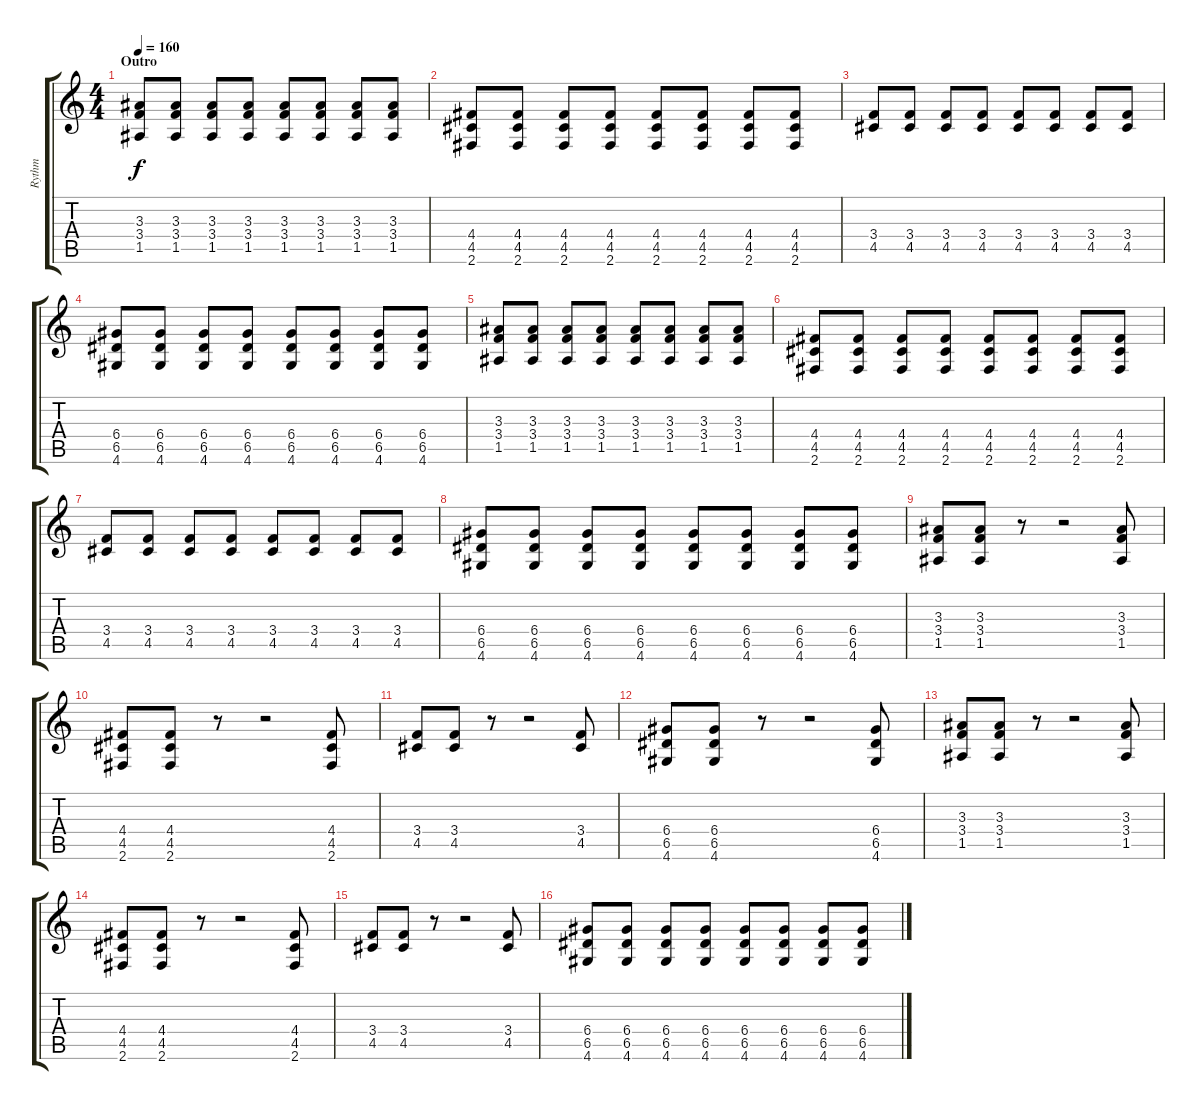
\track ("Rythm" "Rythm") {instrument distortionguitar}
\staff {score tabs}
\tuning (E4 B3 G3 D3 A2 E2) {hide}
\ts (4 4)
\section ("" "Outro")
\tempo 160
\clef g2
\ks c
(3.3 3.4 1.5).8{dy f} (3.3 3.4 1.5).8 (3.3 3.4 1.5).8 (3.3 3.4 1.5).8 (3.3 3.4 1.5).8 (3.3 3.4 1.5).8 (3.3 3.4 1.5).8 (3.3 3.4 1.5).8 |
(4.4 4.5 2.6).8 (4.4 4.5 2.6).8 (4.4 4.5 2.6).8 (4.4 4.5 2.6).8 (4.4 4.5 2.6).8 (4.4 4.5 2.6).8 (4.4 4.5 2.6).8 (4.4 4.5 2.6).8 |
(3.4 4.5).8 (3.4 4.5).8 (3.4 4.5).8 (3.4 4.5).8 (3.4 4.5).8 (3.4 4.5).8 (3.4 4.5).8 (3.4 4.5).8 |
(6.4 6.5 4.6).8 (6.4 6.5 4.6).8 (6.4 6.5 4.6).8 (6.4 6.5 4.6).8 (6.4 6.5 4.6).8 (6.4 6.5 4.6).8 (6.4 6.5 4.6).8 (6.4 6.5 4.6).8 |
(3.3 3.4 1.5).8 (3.3 3.4 1.5).8 (3.3 3.4 1.5).8 (3.3 3.4 1.5).8 (3.3 3.4 1.5).8 (3.3 3.4 1.5).8 (3.3 3.4 1.5).8 (3.3 3.4 1.5).8 |
(4.4 4.5 2.6).8 (4.4 4.5 2.6).8 (4.4 4.5 2.6).8 (4.4 4.5 2.6).8 (4.4 4.5 2.6).8 (4.4 4.5 2.6).8 (4.4 4.5 2.6).8 (4.4 4.5 2.6).8 |
(3.4 4.5).8 (3.4 4.5).8 (3.4 4.5).8 (3.4 4.5).8 (3.4 4.5).8 (3.4 4.5).8 (3.4 4.5).8 (3.4 4.5).8 |
(6.4 6.5 4.6).8 (6.4 6.5 4.6).8 (6.4 6.5 4.6).8 (6.4 6.5 4.6).8 (6.4 6.5 4.6).8 (6.4 6.5 4.6).8 (6.4 6.5 4.6).8 (6.4 6.5 4.6).8 |
(3.3 3.4 1.5).8 (3.3 3.4 1.5).8 r.8 r.2 (3.3 3.4 1.5).8 |
(4.4 4.5 2.6).8 (4.4 4.5 2.6).8 r.8 r.2 (4.4 4.5 2.6).8 |
(3.4 4.5).8 (3.4 4.5).8 r.8 r.2 (3.4 4.5).8 |
(6.4 6.5 4.6).8 (6.4 6.5 4.6).8 r.8 r.2 (6.4 6.5 4.6).8 |
(3.3 3.4 1.5).8 (3.3 3.4 1.5).8 r.8 r.2 (3.3 3.4 1.5).8 |
(4.4 4.5 2.6).8 (4.4 4.5 2.6).8 r.8 r.2 (4.4 4.5 2.6).8 |
(3.4 4.5).8 (3.4 4.5).8 r.8 r.2 (3.4 4.5).8 |
(6.4 6.5 4.6).8 (6.4 6.5 4.6).8 (6.4 6.5 4.6).8 (6.4 6.5 4.6).8 (6.4 6.5 4.6).8 (6.4 6.5 4.6).8 (6.4 6.5 4.6).8 (6.4 6.5 4.6).8
